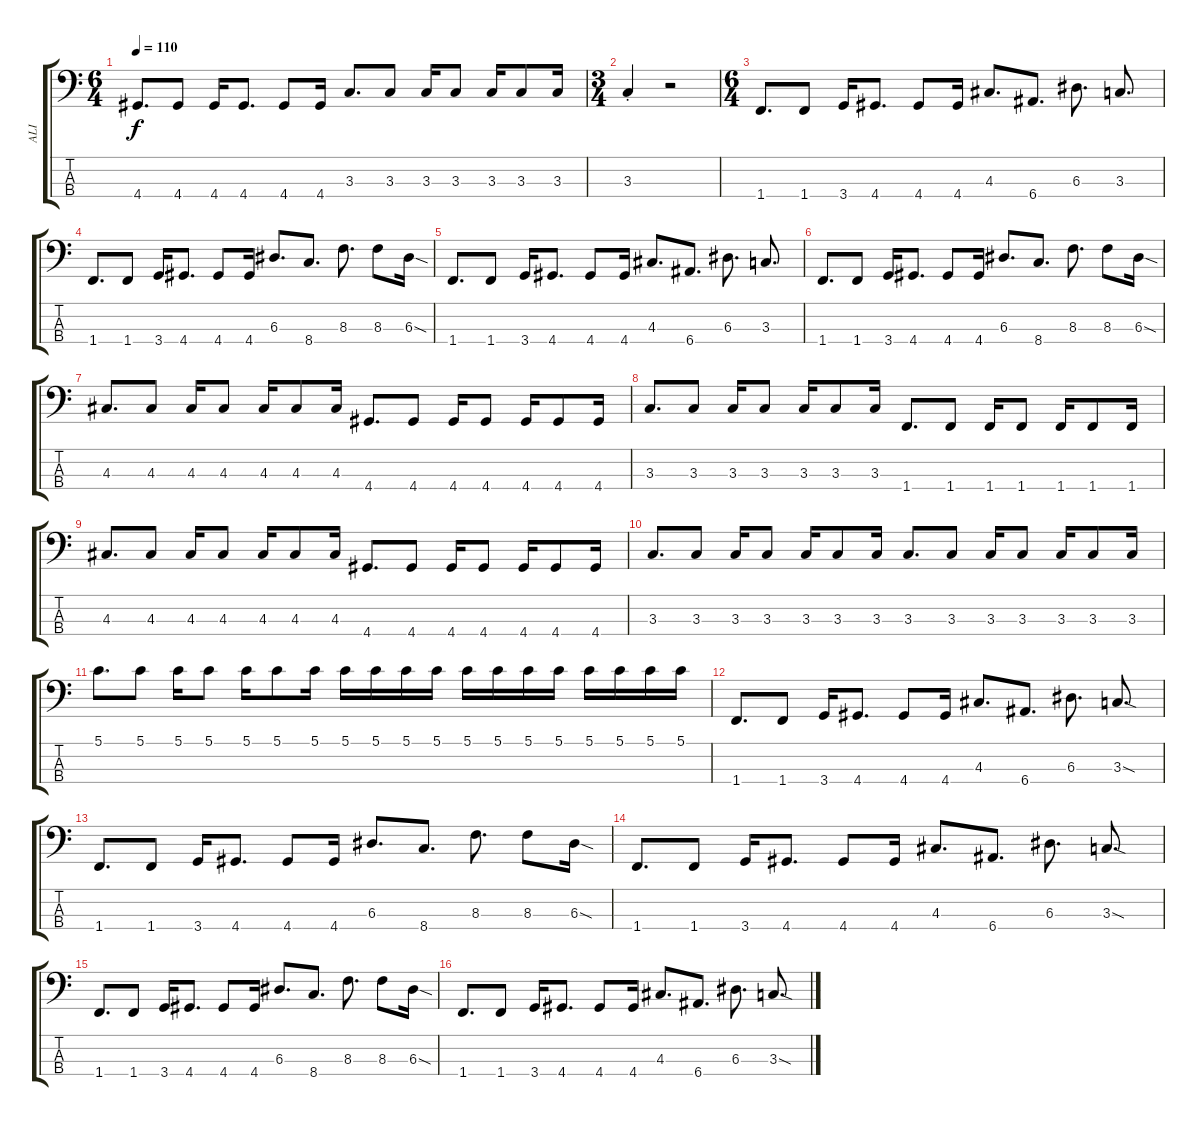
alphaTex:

\track ("ALI" "ALI") {instrument electricbasspick}
\staff {score tabs}
\tuning (G2 D2 A1 E1) {hide}
\ts (6 4)
\tempo 110
\clef f4
\ks c
4.4.8{d dy f} 4.4.8 4.4.16 4.4.8{d} 4.4.8 4.4.16 3.3.8{d} 3.3.8 3.3.16 3.3.8 3.3.16 3.3.8 3.3.16 |
\ts (3 4)
3.3{st}.4 r.2 |
\ts (6 4)
1.4.8{d volume 16} 1.4.8 3.4.16 4.4.8{d} 4.4.8 4.4.16 4.3.8{d} 6.4.8{d} 6.3.8{d} 3.3.8{d} |
1.4.8{d} 1.4.8 3.4.16 4.4.8{d} 4.4.8 4.4.16 6.3.8{d} 8.4.8{d} 8.3.8{d} 8.3.8 6.3{sod}.16 |
1.4.8{d} 1.4.8 3.4.16 4.4.8{d} 4.4.8 4.4.16 4.3.8{d} 6.4.8{d} 6.3.8{d} 3.3.8{d} |
1.4.8{d} 1.4.8 3.4.16 4.4.8{d} 4.4.8 4.4.16 6.3.8{d} 8.4.8{d} 8.3.8{d} 8.3.8 6.3{sod}.16 |
4.3.8{d} 4.3.8 4.3.16 4.3.8 4.3.16 4.3.8 4.3.16 4.4.8{d} 4.4.8 4.4.16 4.4.8 4.4.16 4.4.8 4.4.16 |
3.3.8{d} 3.3.8 3.3.16 3.3.8 3.3.16 3.3.8 3.3.16 1.4.8{d} 1.4.8 1.4.16 1.4.8 1.4.16 1.4.8 1.4.16 |
4.3.8{d} 4.3.8 4.3.16 4.3.8 4.3.16 4.3.8 4.3.16 4.4.8{d} 4.4.8 4.4.16 4.4.8 4.4.16 4.4.8 4.4.16 |
3.3.8{d} 3.3.8 3.3.16 3.3.8 3.3.16 3.3.8 3.3.16 3.3.8{d} 3.3.8 3.3.16 3.3.8 3.3.16 3.3.8 3.3.16 |
5.1.8{d} 5.1.8 5.1.16 5.1.8 5.1.16 5.1.8 5.1.16 5.1.16 5.1.16 5.1.16 5.1.16 5.1.16 5.1.16 5.1.16 5.1.16 5.1.16 5.1.16 5.1.16 5.1.16 |
1.4.8{d volume 16} 1.4.8 3.4.16 4.4.8{d} 4.4.8 4.4.16 4.3.8{d} 6.4.8{d} 6.3.8{d} 3.3{sod}.8{d} |
1.4.8{d} 1.4.8 3.4.16 4.4.8{d} 4.4.8 4.4.16 6.3.8{d} 8.4.8{d} 8.3.8{d} 8.3.8 6.3{sod}.16 |
1.4.8{d} 1.4.8 3.4.16 4.4.8{d} 4.4.8 4.4.16 4.3.8{d} 6.4.8{d} 6.3.8{d} 3.3{sod}.8{d} |
1.4.8{d} 1.4.8 3.4.16 4.4.8{d} 4.4.8 4.4.16 6.3.8{d} 8.4.8{d} 8.3.8{d} 8.3.8 6.3{sod}.16 |
1.4.8{d} 1.4.8 3.4.16 4.4.8{d} 4.4.8 4.4.16 4.3.8{d} 6.4.8{d} 6.3.8{d} 3.3{sod}.8{d}
